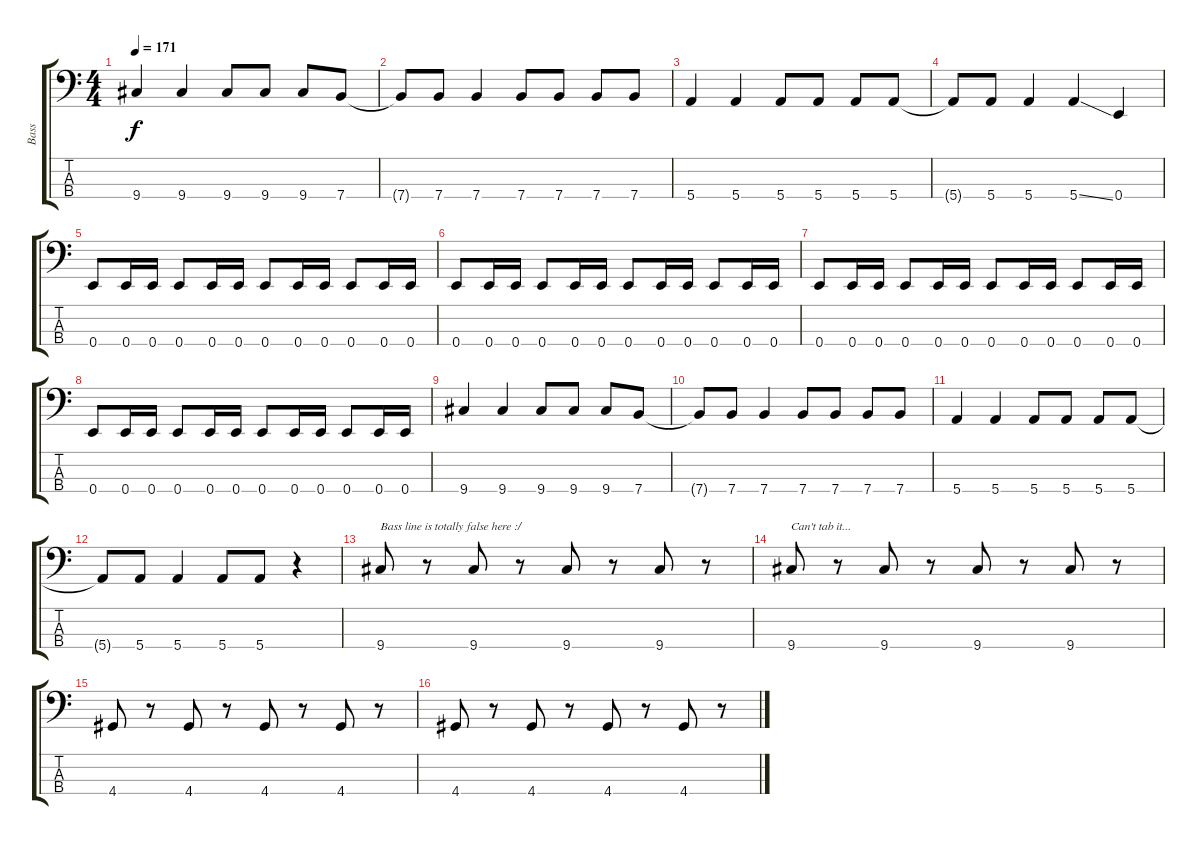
\track ("Bass" "Bass") {instrument electricbasspick}
\staff {score tabs}
\tuning (G2 D2 A1 E1) {hide}
\ts (4 4)
\tempo 171
\clef f4
\ks c
9.4.4{dy f} 9.4.4 9.4.8 9.4.8 9.4.8 7.4.8 |
7.4{t}.8 7.4.8 7.4.4 7.4.8 7.4.8 7.4.8 7.4.8 |
5.4.4 5.4.4 5.4.8 5.4.8 5.4.8 5.4.8 |
5.4{t}.8 5.4.8 5.4.4 5.4{ss}.4 0.4.4 |
0.4.8 0.4.16 0.4.16 0.4.8 0.4.16 0.4.16 0.4.8 0.4.16 0.4.16 0.4.8 0.4.16 0.4.16 |
0.4.8 0.4.16 0.4.16 0.4.8 0.4.16 0.4.16 0.4.8 0.4.16 0.4.16 0.4.8 0.4.16 0.4.16 |
0.4.8 0.4.16 0.4.16 0.4.8 0.4.16 0.4.16 0.4.8 0.4.16 0.4.16 0.4.8 0.4.16 0.4.16 |
0.4.8 0.4.16 0.4.16 0.4.8 0.4.16 0.4.16 0.4.8 0.4.16 0.4.16 0.4.8 0.4.16 0.4.16 |
9.4.4 9.4.4 9.4.8 9.4.8 9.4.8 7.4.8 |
7.4{t}.8 7.4.8 7.4.4 7.4.8 7.4.8 7.4.8 7.4.8 |
5.4.4 5.4.4 5.4.8 5.4.8 5.4.8 5.4.8 |
5.4{t}.8 5.4.8 5.4.4 5.4.8 5.4.8 r.4 |
9.4.8{txt "Bass line is totally false here :/"} r.8 9.4.8 r.8 9.4.8 r.8 9.4.8 r.8 |
9.4.8{txt "Can't tab it..."} r.8 9.4.8 r.8 9.4.8 r.8 9.4.8 r.8 |
4.4.8 r.8 4.4.8 r.8 4.4.8 r.8 4.4.8 r.8 |
4.4.8 r.8 4.4.8 r.8 4.4.8 r.8 4.4.8 r.8
